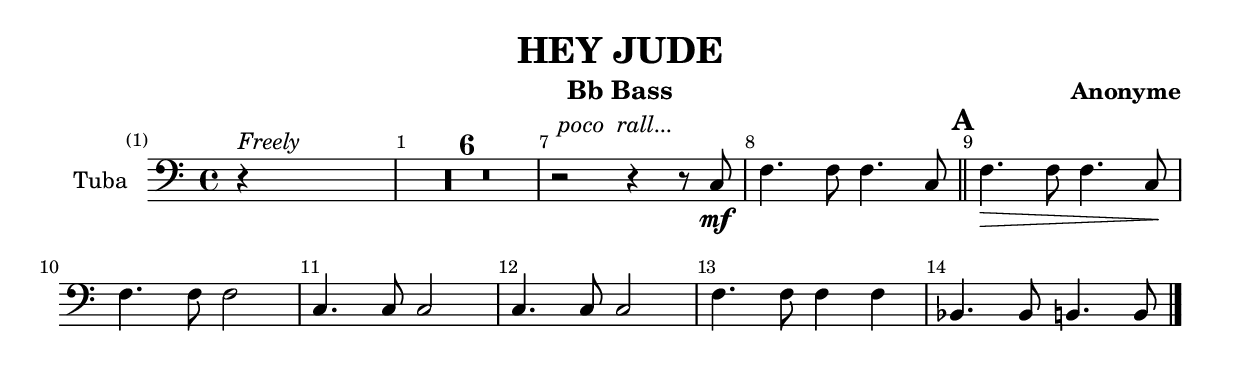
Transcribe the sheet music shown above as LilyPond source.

\version "2.13.35"
\header{
  title = "HEY JUDE"
  composer = \markup
                    \bold "Anonyme"
 instrument = "Bb Bass"
 

}
    \paper {
         page-count = #1
       }
       

	
 Bass =\relative c
 {
 \time 4/4
 \clef bass

 
  \set Score.barNumberVisibility = #all-bar-numbers-visible
  \bar ""
\override Score.BarNumber #'break-visibility = #'#(#f #t #t)
%mesure1
 \partial 2. r4^\markup\italic"Freely"
 %mesure 2
\compressFullBarRests
R1*6 R2*1
%mesure 7
 r2^\markup\italic" poco  rall..." r4 r8 c8\mf
f4. f8 f4. c8\mark\default \bar"||" 
f4.\> f8  f4. c8\!
%msure 10
f4. f8 f2
c4. c8 c2
c4. c8 c2
f4. f8 f4 f
bes,4. bes8 b4. b8
%mesire 15




































\bar "|."
}
\score {
\new Staff 
{  
    \set Staff.instrumentName = \markup {"Tuba"}
   
 \set Staff.midiInstrument = "tuba"
 \Bass
}
\layout{}

\midi {
      \context {
        \Score
        tempoWholesPerMinute = #(ly:make-moment 60 2) % 60 à la blanche
        
}
     
 }
   
 }

